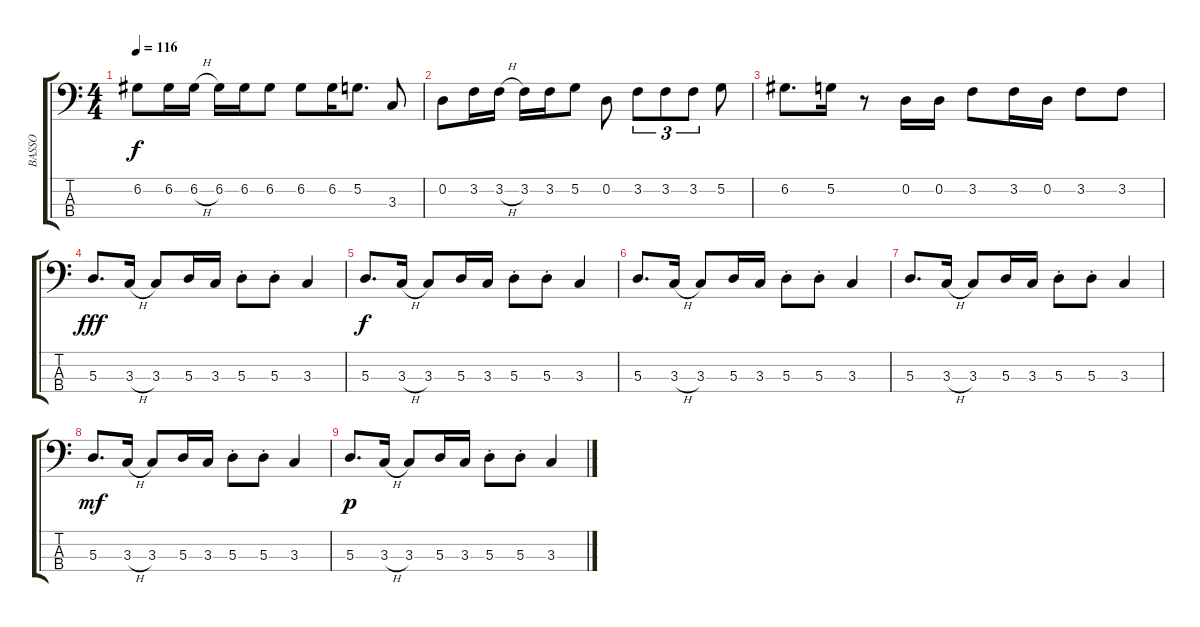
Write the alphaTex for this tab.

\track ("BASSO" "BASSO") {instrument electricbasspick}
\staff {score tabs}
\tuning (G2 D2 A1 E1) {hide}
\ts (4 4)
\tempo 116
\clef f4
\ks c
6.2.8{dy f} 6.2.16 6.2{h}.16 6.2.16 6.2.16 6.2.8 6.2.8 6.2.16 5.2.8{d} 3.3.8 |
0.2.8 3.2.16 3.2{h}.16 3.2.16 3.2.16 5.2.8 0.2.8 3.2.8{tu (3 2)} 3.2.8{tu (3 2)} 3.2.8{tu (3 2)} 5.2.8 |
6.2.8{d} 5.2.16 r.8 0.2.16 0.2.16 3.2.8 3.2.16 0.2.16 3.2.8 3.2.8 |
5.3.8{d dy fff} 3.3{h}.16 3.3.8 5.3.16 3.3.16 5.3{st}.8 5.3{st}.8 3.3.4 |
5.3.8{d dy f} 3.3{h}.16 3.3.8 5.3.16 3.3.16 5.3{st}.8 5.3{st}.8 3.3.4 |
5.3.8{d} 3.3{h}.16 3.3.8 5.3.16 3.3.16 5.3{st}.8 5.3{st}.8 3.3.4 |
5.3.8{d} 3.3{h}.16 3.3.8 5.3.16 3.3.16 5.3{st}.8 5.3{st}.8 3.3.4 |
5.3.8{d dy mf} 3.3{h}.16 3.3.8 5.3.16 3.3.16 5.3{st}.8 5.3{st}.8 3.3.4 |
5.3.8{d dy p} 3.3{h}.16 3.3.8 5.3.16 3.3.16 5.3{st}.8 5.3{st}.8 3.3.4
